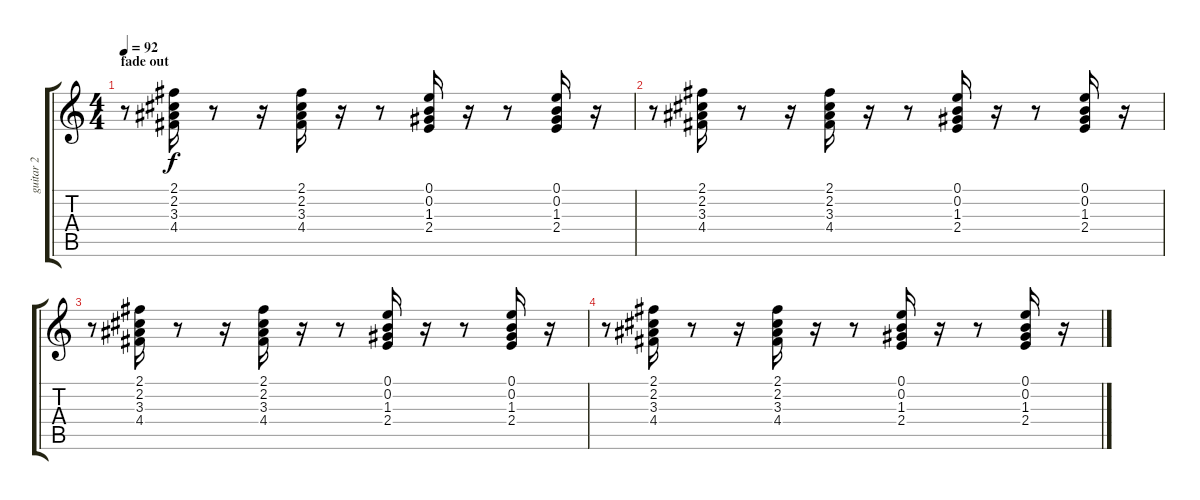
\track ("guitar 2" "guitar 2") {instrument distortionguitar}
\staff {score tabs}
\tuning (E4 B3 G3 D3 A2 E2) {hide}
\ts (4 4)
\section ("" "fade out")
\tempo 92
\clef g2
\ks c
r.8{dy f} (2.1 2.2 3.3 4.4).16 r.8 r.16 (2.1 2.2 3.3 4.4).16 r.16 r.8 (0.1 0.2 1.3 2.4).16 r.16 r.8 (0.1 0.2 1.3 2.4).16 r.16 |
r.8 (2.1 2.2 3.3 4.4).16 r.8 r.16 (2.1 2.2 3.3 4.4).16 r.16 r.8 (0.1 0.2 1.3 2.4).16 r.16 r.8 (0.1 0.2 1.3 2.4).16 r.16 |
r.8 (2.1 2.2 3.3 4.4).16 r.8 r.16 (2.1 2.2 3.3 4.4).16 r.16 r.8 (0.1 0.2 1.3 2.4).16 r.16 r.8 (0.1 0.2 1.3 2.4).16 r.16 |
r.8 (2.1 2.2 3.3 4.4).16 r.8 r.16 (2.1 2.2 3.3 4.4).16 r.16 r.8 (0.1 0.2 1.3 2.4).16 r.16 r.8 (0.1 0.2 1.3 2.4).16 r.16
